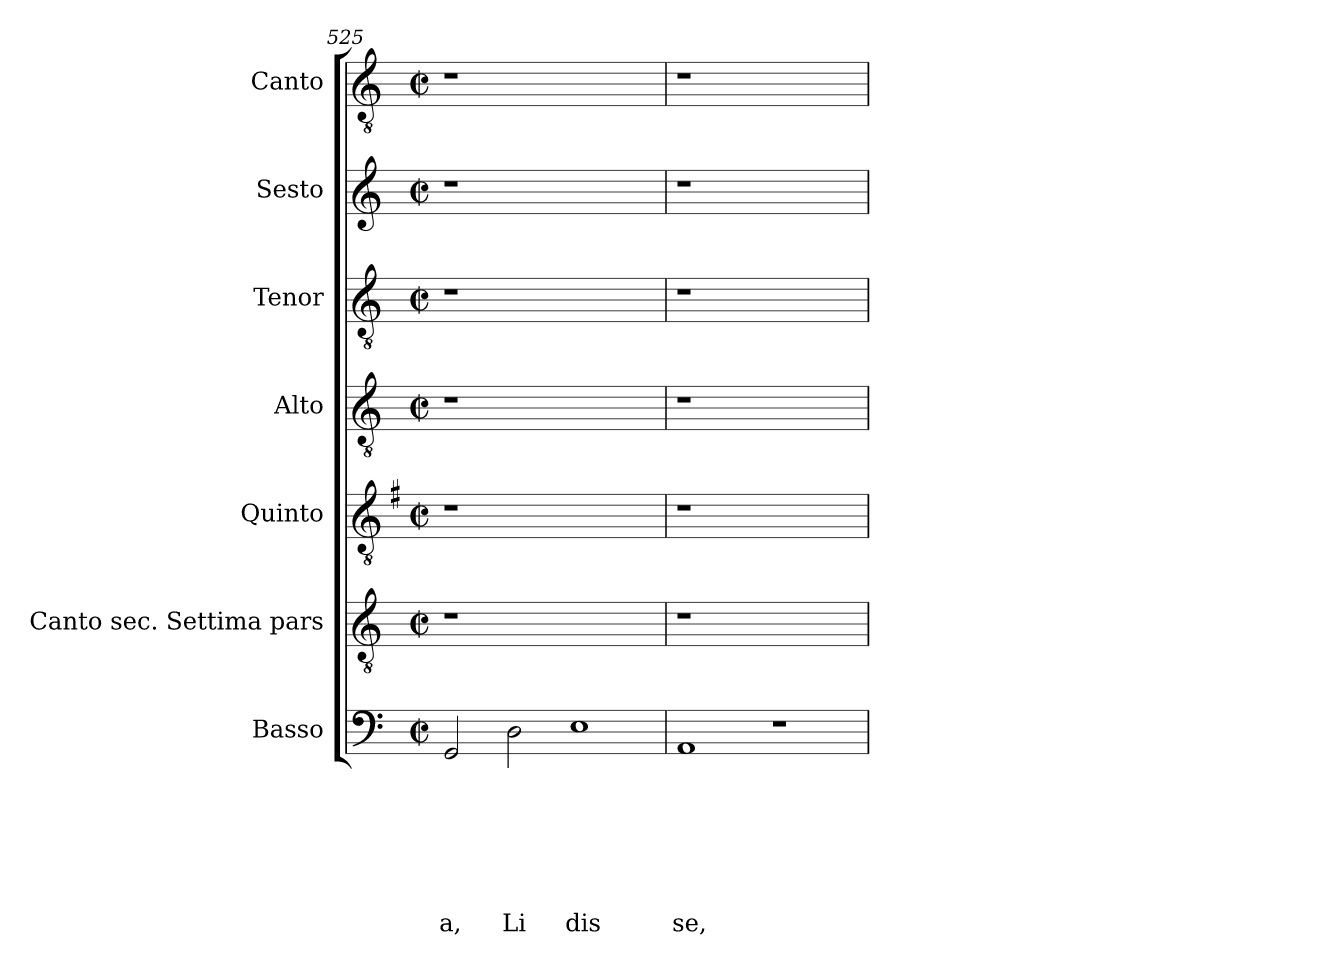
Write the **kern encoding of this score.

**kern	**text	**text	**text	**text	**text	**text	**text	**kern	**kern	**kern	**kern	**kern	**kern
*part7	*part7	*part7	*part7	*part7	*part7	*part7	*part7	*part6	*part5	*part4	*part3	*part2	*part1
*staff7	*staff7	*staff7	*staff7	*staff7	*staff7	*staff7	*staff7	*staff6	*staff5	*staff4	*staff3	*staff2	*staff1
*I"Basso	*	*	*	*	*	*	*	*I"Canto sec. Settima pars	*I"Quinto	*I"Alto	*I"Tenor	*I"Sesto	*I"Canto
*	*	*	*	*	*	*	*	*	*I'Quinto	*I'Alto	*I'Tenor	*I'Sesto	*I'Canto
*clefF4	*	*	*	*	*	*	*	*clefGv2	*clefGv2	*clefGv2	*clefGv2	*clefG2	*clefGv2
*k[]	*	*	*	*	*	*	*	*k[]	*k[f#]	*k[]	*k[]	*k[]	*k[]
*C:	*	*	*	*	*	*	*	*C:	*G:	*C:	*C:	*C:	*C:
*M2/2	*	*	*	*	*	*	*	*M2/2	*M2/2	*M2/2	*M2/2	*M2/2	*M2/2
*met(c|)	*	*	*	*	*	*	*	*met(c|)	*met(c|)	*met(c|)	*met(c|)	*met(c|)	*met(c|)
=525	=525	=525	=525	=525	=525	=525	=525	=525	=525	=525	=525	=525	=525
!	!	!	!	!	!	!	!LO:LY:b	!	!	!	!	!	!
2GG/	.	.	.	.	.	.	a,	1r	1r	1r	1r	1r	1r
!	!	!	!	!	!	!	!LO:LY:b	!	!	!	!	!	!
2D\	.	.	.	.	.	.	Li	.	.	.	.	.	.
!	!	!	!	!	!	!	!LO:LY:b	!	!	!	!	!	!
1E	.	.	.	.	.	.	dis	1ryy	1ryy	1ryy	1ryy	1ryy	1ryy
=526	=526	=526	=526	=526	=526	=526	=526	=526	=526	=526	=526	=526	=526
!	!	!	!	!	!	!	!LO:LY:b	!	!	!	!	!	!
1AA	.	.	.	.	.	.	se,	1r	1r	1r	1r	1r	1r
1r	.	.	.	.	.	.	.	1ryy	1ryy	1ryy	1ryy	1ryy	1ryy
=	=	=	=	=	=	=	=	=	=	=	=	=	=
*-	*-	*-	*-	*-	*-	*-	*-	*-	*-	*-	*-	*-	*-
